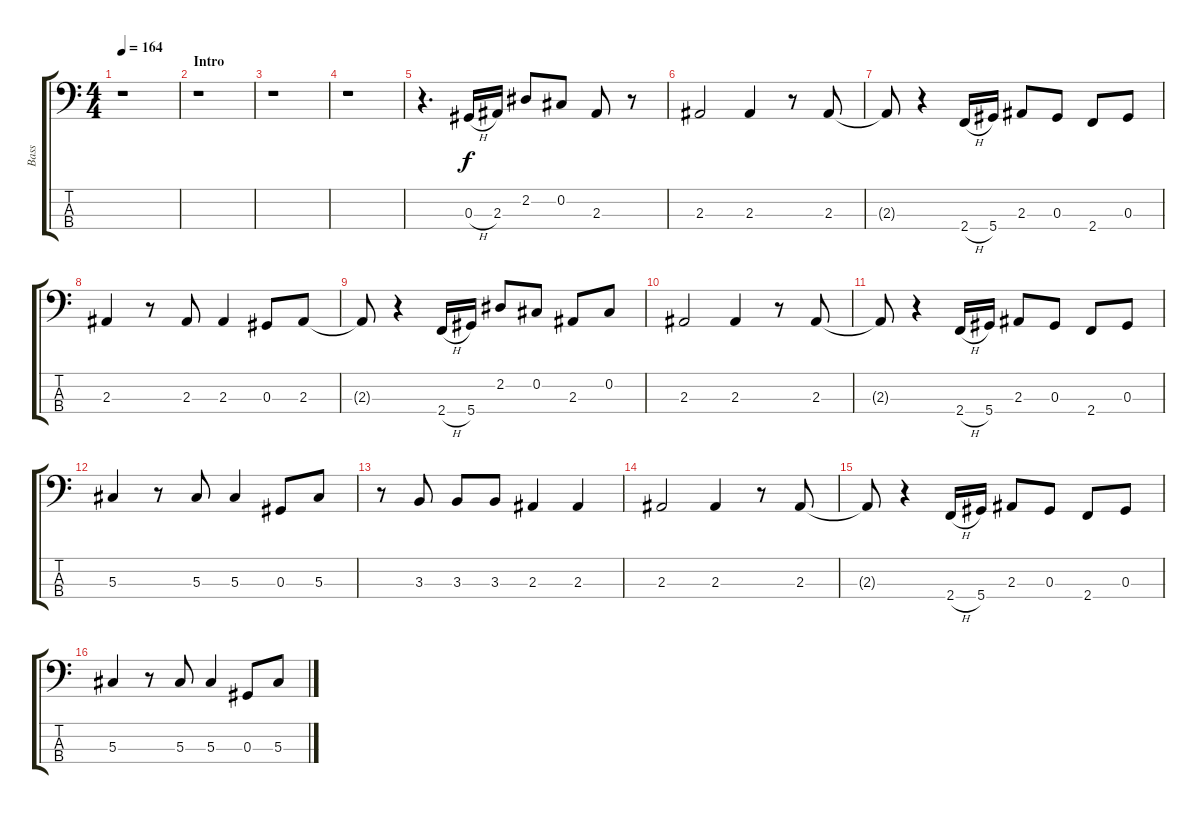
\track ("Bass" "Bass") {instrument electricbasspick}
\staff {score tabs}
\tuning (Gb2 Db2 Ab1 Eb1) {hide}
\ts (4 4)
\tempo 164
\tempo 120
\tempo 164
\clef f4
\ks c
r.1{dy f instrument electricbasspick} |
\section ("" "Intro")
r.1 |
r.1 |
r.1 |
r.4{d} 0.3{h}.16 2.3.16 2.2.8 0.2.8 2.3.8 r.8 |
2.3.2 2.3.4 r.8 2.3.8 |
2.3{t}.8 r.4 2.4{h}.16 5.4.16 2.3.8 0.3.8 2.4.8 0.3.8 |
2.3.4 r.8 2.3.8 2.3.4 0.3.8 2.3.8 |
2.3{t}.8 r.4 2.4{h}.16 5.4.16 2.2.8 0.2.8 2.3.8 0.2.8 |
2.3.2 2.3.4 r.8 2.3.8 |
2.3{t}.8 r.4 2.4{h}.16 5.4.16 2.3.8 0.3.8 2.4.8 0.3.8 |
5.3.4 r.8 5.3.8 5.3.4 0.3.8 5.3.8 |
r.8 3.3.8 3.3.8 3.3.8 2.3.4 2.3.4 |
2.3.2 2.3.4 r.8 2.3.8 |
2.3{t}.8 r.4 2.4{h}.16 5.4.16 2.3.8 0.3.8 2.4.8 0.3.8 |
5.3.4 r.8 5.3.8 5.3.4 0.3.8 5.3.8
